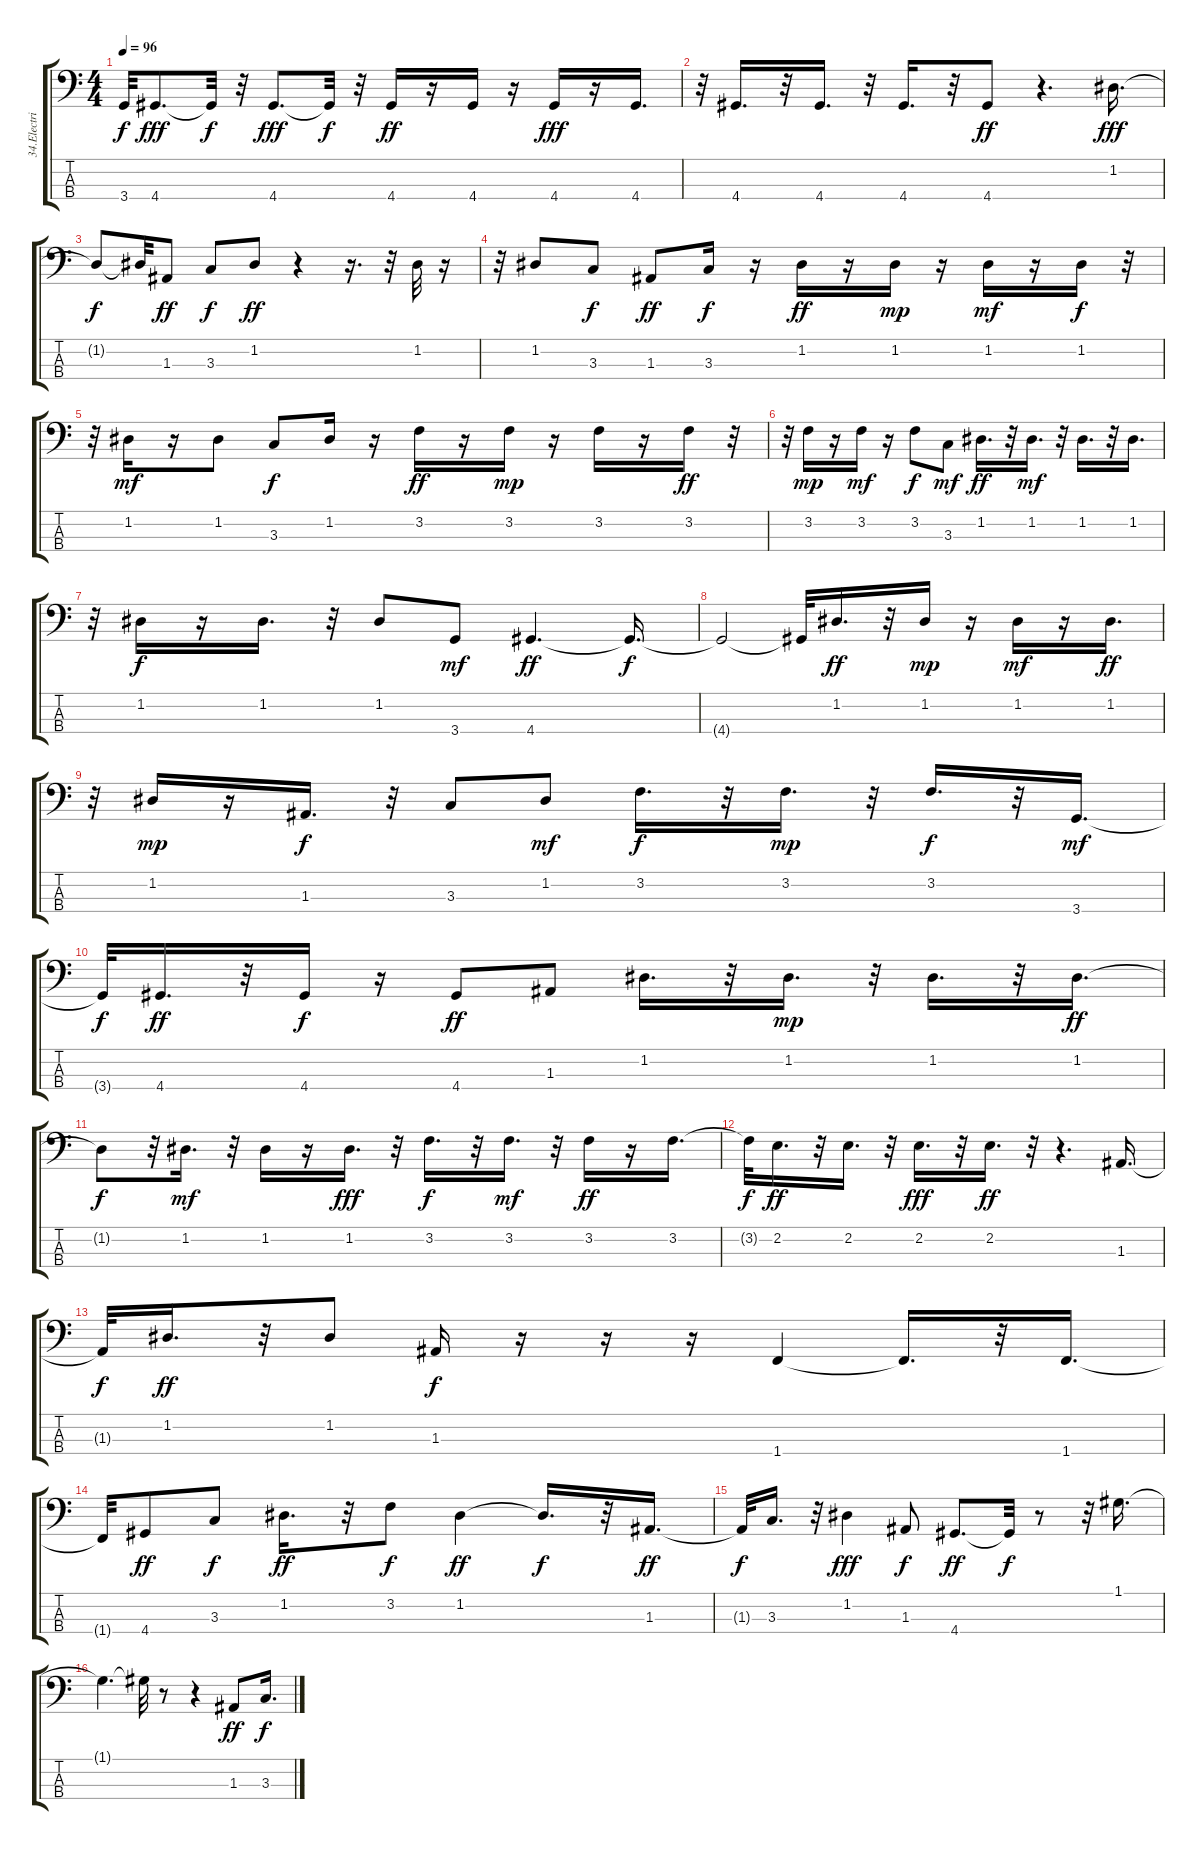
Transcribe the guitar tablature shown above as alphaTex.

\track ("34.Electric Bass (finger)" "34.Electri") {instrument electricbassfinger}
\staff {score tabs}
\tuning (G2 D2 A1 E1) {hide}
\ts (4 4)
\tempo 96
\clef f4
\ks c
3.4{t}.32{dy f} 4.4.8{d dy fff} 4.4{t}.32{dy f} r.32 4.4.8{d dy fff} 4.4{t}.32{dy f} r.32 4.4.16{dy ff} r.16 4.4.16 r.16 4.4.16{dy fff} r.16 4.4.16{d} |
r.32 4.4.16{d} r.32 4.4.16{d} r.32 4.4.16{d} r.32 4.4.8{dy ff} r.4{d} 1.2.16{d dy fff} |
1.2{t}.8{dy f} 1.2{t}.32 1.3.8{dy ff} 3.3.8{dy f} 1.2.8{dy ff} r.4 r.16{d} r.32 1.2.32 r.16 |
r.32 1.2.8 3.3.8{dy f} 1.3.8{dy ff} 3.3.16{dy f} r.16 1.2.16{dy ff} r.16 1.2.16{dy mp} r.16 1.2.16{dy mf} r.16 1.2.16{dy f} r.32 |
r.32 1.2.16{dy mf} r.16 1.2.8 3.3.8{dy f} 1.2.16 r.16 3.2.16{dy ff} r.16 3.2.16{dy mp} r.16 3.2.16 r.16 3.2.16{dy ff} r.32 |
r.32 3.2.16{dy mp} r.16 3.2.16{dy mf} r.16 3.2.8{dy f} 3.3.8{dy mf} 1.2.16{d dy ff} r.32 1.2.16{d dy mf} r.32 1.2.16{d} r.32 1.2.16{d} |
r.32 1.2.16{dy f} r.16 1.2.16{d} r.32 1.2.8 3.4.8{dy mf} 4.4.4{d dy ff} 4.4{t}.16{d dy f} |
4.4{t}.2 4.4{t}.32 1.2.16{d dy ff} r.32 1.2.16{dy mp} r.16 1.2.16{dy mf} r.16 1.2.16{d dy ff} |
r.32 1.2.16{dy mp} r.16 1.3.16{d dy f} r.32 3.3.8 1.2.8{dy mf} 3.2.16{d dy f} r.32 3.2.16{d dy mp} r.32 3.2.16{d dy f} r.32 3.4.16{d dy mf} |
3.4{t}.32{dy f} 4.4.16{d dy ff} r.32 4.4.16{dy f} r.16 4.4.8{dy ff} 1.3.8 1.2.16{d} r.32 1.2.16{d dy mp} r.32 1.2.16{d} r.32 1.2.16{d dy ff} |
1.2{t}.8{dy f} r.32 1.2.16{d dy mf} r.32 1.2.16 r.16 1.2.16{d dy fff} r.32 3.2.16{d dy f} r.32 3.2.16{d dy mf} r.32 3.2.16{dy ff} r.16 3.2.16{d} |
3.2{t}.32{dy f} 2.2.16{d dy ff} r.32 2.2.16{d} r.32 2.2.16{d dy fff} r.32 2.2.16{d dy ff} r.32 r.4{d} 1.3.16{d} |
1.3{t}.32{dy f} 1.2.16{d dy ff} r.32 1.2.8 1.3.16{dy f} r.16 r.16 r.16 1.4.4 1.4{t}.16{d} r.32 1.4.16{d} |
1.4{t}.32 4.4.8{dy ff} 3.3.8{dy f} 1.2.16{d dy ff} r.32 3.2.8{dy f} 1.2.4{dy ff} 1.2{t}.16{d dy f} r.32 1.3.16{d dy ff} |
1.3{t}.32{dy f} 3.3.16{d} r.32 1.2.4{dy fff} 1.3.8{dy f} 4.4.8{d dy ff} 4.4{t}.32{dy f} r.8 r.32 1.1.16{d} |
1.1{t}.4{d} 1.1{t}.32 r.8 r.4 1.3.8{dy ff} 3.3.16{d dy f}
